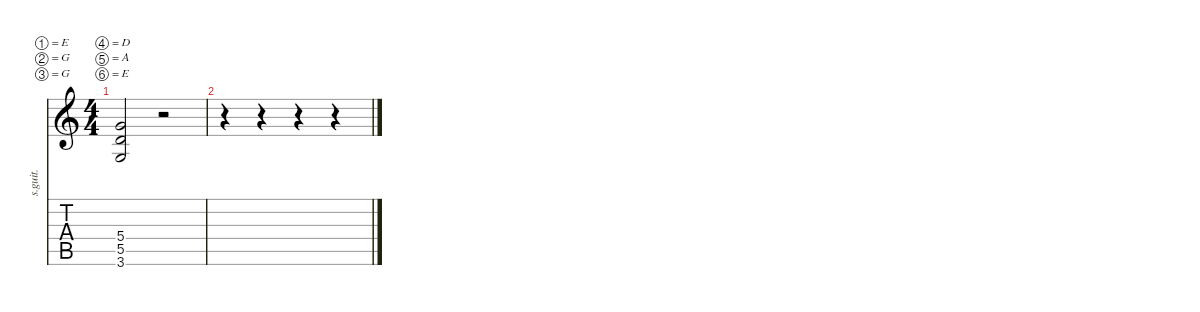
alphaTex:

\defaultSystemsLayout 4
\hideDynamics
\bracketExtendMode nobrackets
\track ("Gary Rossington (Slide/Rhythm Guitar)" "s.guit.") {instrument overdrivenguitar}
\staff {score tabs}
\tuning (E4 G3 G3 D3 A2 E2)
\ts (4 4)
\beaming (8 2 2 2 2)
\tempo (75 hide)
\clef g2
\ks c
(5.4{t} 5.5{t} 3.6{t}).2{lyrics (0 "") lyrics (1 "") lyrics (2 "") lyrics (3 "") lyrics (4 "") dy f} r.2 |
r.4 r.4 r.4 r.4
